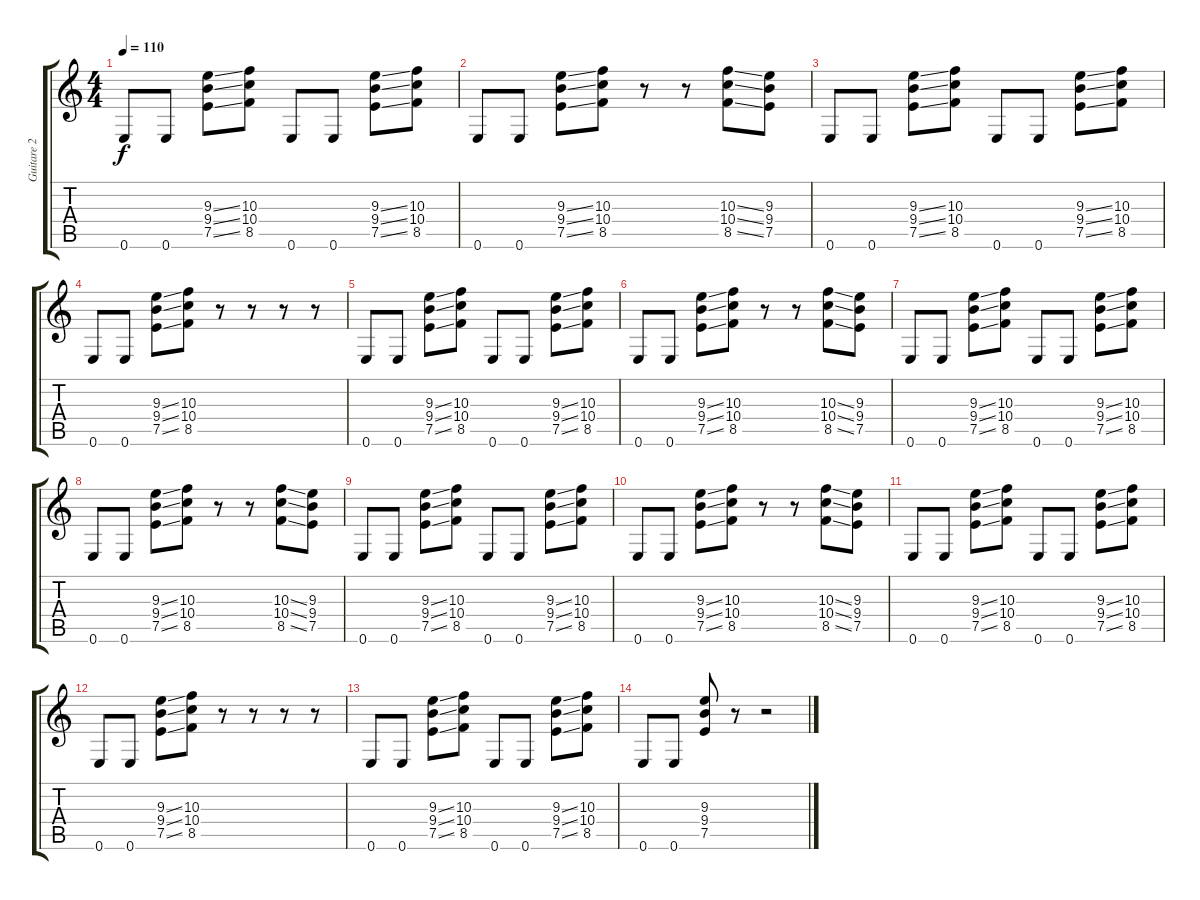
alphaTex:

\track ("Guitare 2" "Guitare 2") {instrument distortionguitar}
\staff {score tabs}
\tuning (E4 B3 G3 D3 A2 E2) {hide}
\ts (4 4)
\tempo 110
\clef g2
\ks c
0.6.8{dy f} 0.6.8 (9.3{ss} 9.4{ss} 7.5{ss}).8 (10.3 10.4 8.5).8 0.6.8 0.6.8 (9.3{ss} 9.4{ss} 7.5{ss}).8 (10.3 10.4 8.5).8 |
0.6.8 0.6.8 (9.3{ss} 9.4{ss} 7.5{ss}).8 (10.3 10.4 8.5).8 r.8 r.8 (10.3{ss} 10.4{ss} 8.5{ss}).8 (9.3 9.4 7.5).8 |
0.6.8 0.6.8 (9.3{ss} 9.4{ss} 7.5{ss}).8 (10.3 10.4 8.5).8 0.6.8 0.6.8 (9.3{ss} 9.4{ss} 7.5{ss}).8 (10.3 10.4 8.5).8 |
0.6.8 0.6.8 (9.3{ss} 9.4{ss} 7.5{ss}).8 (10.3 10.4 8.5).8 r.8 r.8 r.8 r.8 |
0.6.8 0.6.8 (9.3{ss} 9.4{ss} 7.5{ss}).8 (10.3 10.4 8.5).8 0.6.8 0.6.8 (9.3{ss} 9.4{ss} 7.5{ss}).8 (10.3 10.4 8.5).8 |
0.6.8 0.6.8 (9.3{ss} 9.4{ss} 7.5{ss}).8 (10.3 10.4 8.5).8 r.8 r.8 (10.3{ss} 10.4{ss} 8.5{ss}).8 (9.3 9.4 7.5).8 |
0.6.8 0.6.8 (9.3{ss} 9.4{ss} 7.5{ss}).8 (10.3 10.4 8.5).8 0.6.8 0.6.8 (9.3{ss} 9.4{ss} 7.5{ss}).8 (10.3 10.4 8.5).8 |
0.6.8 0.6.8 (9.3{ss} 9.4{ss} 7.5{ss}).8 (10.3 10.4 8.5).8 r.8 r.8 (10.3{ss} 10.4{ss} 8.5{ss}).8 (9.3 9.4 7.5).8 |
0.6.8 0.6.8 (9.3{ss} 9.4{ss} 7.5{ss}).8 (10.3 10.4 8.5).8 0.6.8 0.6.8 (9.3{ss} 9.4{ss} 7.5{ss}).8 (10.3 10.4 8.5).8 |
0.6.8 0.6.8 (9.3{ss} 9.4{ss} 7.5{ss}).8 (10.3 10.4 8.5).8 r.8 r.8 (10.3{ss} 10.4{ss} 8.5{ss}).8 (9.3 9.4 7.5).8 |
0.6.8 0.6.8 (9.3{ss} 9.4{ss} 7.5{ss}).8 (10.3 10.4 8.5).8 0.6.8 0.6.8 (9.3{ss} 9.4{ss} 7.5{ss}).8 (10.3 10.4 8.5).8 |
0.6.8 0.6.8 (9.3{ss} 9.4{ss} 7.5{ss}).8 (10.3 10.4 8.5).8 r.8 r.8 r.8 r.8 |
0.6.8 0.6.8 (9.3{ss} 9.4{ss} 7.5{ss}).8 (10.3 10.4 8.5).8 0.6.8 0.6.8 (9.3{ss} 9.4{ss} 7.5{ss}).8 (10.3 10.4 8.5).8 |
0.6.8 0.6.8 (9.3 9.4 7.5).8 r.8 r.2
